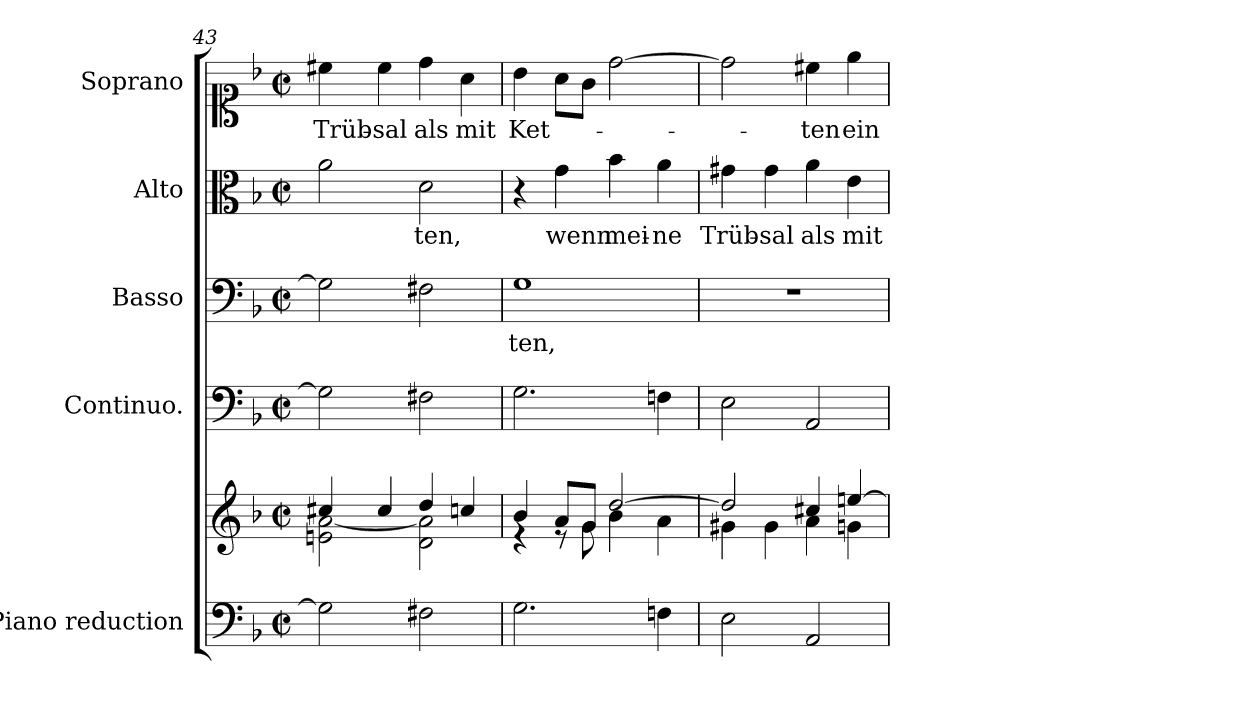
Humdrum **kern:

**kern	**kern	**kern	**kern	**text	**kern	**text	**kern	**text
*part5	*part5	*part4	*part3	*part3	*part2	*part2	*part1	*part1
*staff6	*staff5	*staff4	*staff3	*staff3	*staff2	*staff2	*staff1	*staff1
*I"Piano reduction	*	*I"Continuo.	*I"Basso	*	*I"Alto	*	*I"Soprano	*
*I'Pno	*	*	*	*	*	*	*	*
*clefF4	*clefG2	*clefF4	*clefF4	*	*clefC3	*	*clefC1	*
*k[b-]	*k[b-]	*k[b-]	*k[b-]	*	*k[b-]	*	*k[b-]	*
*F:	*F:	*F:	*F:	*	*F:	*	*F:	*
*M2/2	*M2/2	*M2/2	*M2/2	*	*M2/2	*	*M2/2	*
*met(c|)	*met(c|)	*met(c|)	*met(c|)	*	*met(c|)	*	*met(c|)	*
=43	=43	=43	=43	=43	=43	=43	=43	=43
*	*^	*	*	*	*	*	*	*
!	!	!	!	!	!	!	!	!	!LO:LY:b
2G\]	4cc#X/	2en\ [2a\	2G\]	2G\]	.	2a\	.	4cc#X\	Trüb-
!	!	!	!	!	!	!	!	!	!LO:LY:b
.	4cc#/	.	.	.	.	.	.	4cc#\	-sal
!	!	!	!	!	!	!	!LO:LY:b	!	!LO:LY:b
2F#X\	4dd/	2d\ 2a\]	2F#X\	2F#X\	.	2d\	ten,	4dd\	als
!	!	!	!	!	!	!	!	!	!LO:LY:b
.	4ccn/	.	.	.	.	.	.	4a\	mit
=44	=44	=44	=44	=44	=44	=44	=44	=44	=44
!	!	!	!	!	!LO:LY:b	!	!	!	!LO:LY:b
2.G\	4b-/	4re	2.G\	1G	ten,	4r	.	4b-\	Ket-
!	!	!	!	!	!	!	!LO:LY:b	!	!
.	8a/L	8re	.	.	.	4g\	wenn	8a\L	.
.	8g/J	8g\	.	.	.	.	.	8g\J	.
!	!	!	!	!	!	!	!LO:LY:b	!	!
.	[2dd/	4b-\	.	.	.	4b-\	mei-	[2dd\	.
!	!	!	!	!	!	!	!LO:LY:b	!	!
4Fn\	.	4a\	4Fn\	.	.	4a\	-ne	.	.
=45	=45	=45	=45	=45	=45	=45	=45	=45	=45
!	!	!	!	!	!	!	!LO:LY:b	!	!
2E\	2dd/]	4g#X\	2E\	1r	.	4g#X\	Trüb-	2dd\]	.
!	!	!	!	!	!	!	!LO:LY:b	!	!
.	.	4g#\	.	.	.	4g#\	-sal	.	.
!	!	!	!	!	!	!	!LO:LY:b	!	!LO:LY:b
2AA/	4cc#X/	4a\	2AA/	.	.	4a\	als	4cc#X\	ten
!	!	!	!	!	!	!	!LO:LY:b	!	!LO:LY:b
.	[4een/	4gn\	.	.	.	4e\	mit	4ee\	ein
*	*v	*v	*	*	*	*	*	*	*
=	=	=	=	=	=	=	=	=
*-	*-	*-	*-	*-	*-	*-	*-	*-
